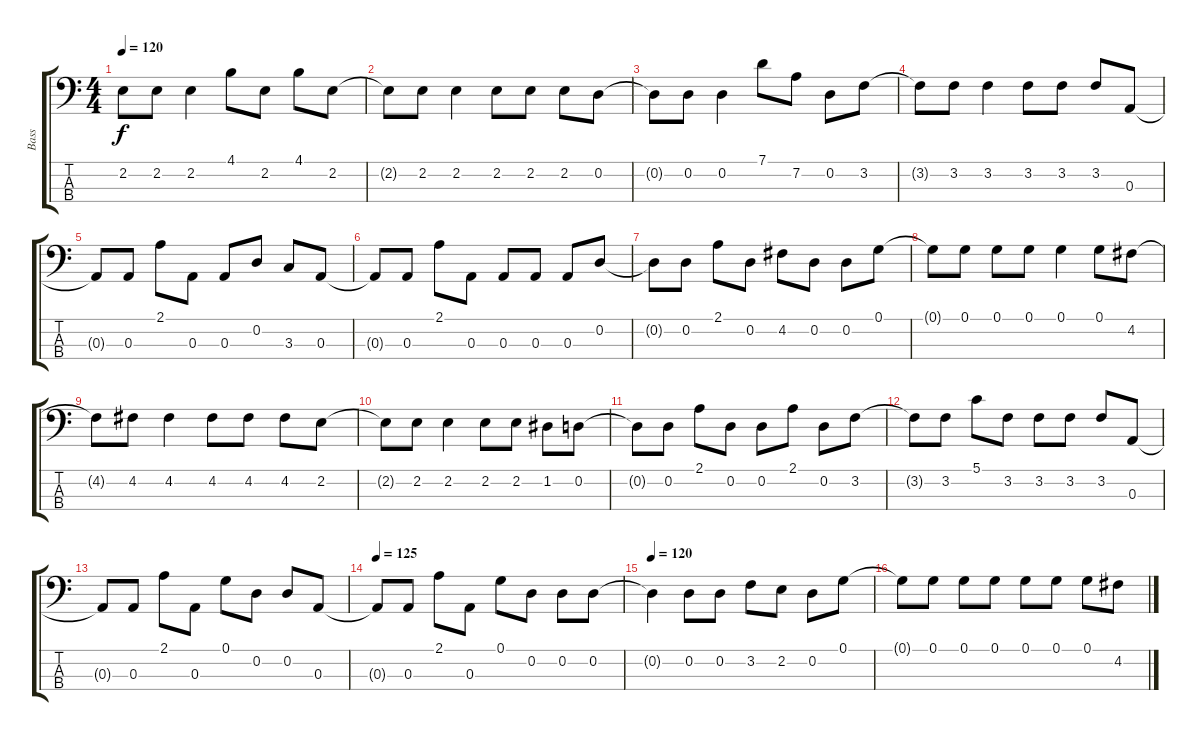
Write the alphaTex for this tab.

\track ("Bass" "Bass") {instrument electricbassfinger}
\staff {score tabs}
\tuning (G2 D2 A1 E1) {hide}
\ts (4 4)
\tempo 120
\clef f4
\ks c
2.2{t}.8{dy f} 2.2.8 2.2.4 4.1.8 2.2.8 4.1.8 2.2.8 |
2.2{t}.8 2.2.8 2.2.4 2.2.8 2.2.8 2.2.8 0.2.8 |
0.2{t}.8 0.2.8 0.2.4 7.1.8 7.2.8 0.2.8 3.2.8 |
3.2{t}.8 3.2.8 3.2.4 3.2.8 3.2.8 3.2.8 0.3.8 |
0.3{t}.8 0.3.8 2.1.8 0.3.8 0.3.8 0.2.8 3.3.8 0.3.8 |
0.3{t}.8 0.3.8 2.1.8 0.3.8 0.3.8 0.3.8 0.3.8 0.2.8 |
0.2{t}.8 0.2.8 2.1.8 0.2.8 4.2.8 0.2.8 0.2.8 0.1.8 |
0.1{t}.8 0.1.8 0.1.8 0.1.8 0.1.4 0.1.8 4.2.8 |
4.2{t}.8 4.2.8 4.2.4 4.2.8 4.2.8 4.2.8 2.2.8 |
2.2{t}.8 2.2.8 2.2.4 2.2.8 2.2.8 1.2.8 0.2.8 |
0.2{t}.8 0.2.8 2.1.8 0.2.8 0.2.8 2.1.8 0.2.8 3.2.8 |
3.2{t}.8 3.2.8 5.1.8 3.2.8 3.2.8 3.2.8 3.2.8 0.3.8 |
0.3{t}.8 0.3.8 2.1.8 0.3.8 0.1.8 0.2.8 0.2.8 0.3.8 |
\tempo 125
0.3{t}.8 0.3.8 2.1.8 0.3.8 0.1.8 0.2.8 0.2.8 0.2.8 |
\tempo 120
0.2{t}.4 0.2.8 0.2.8 3.2.8 2.2.8 0.2.8 0.1.8 |
0.1{t}.8 0.1.8 0.1.8 0.1.8 0.1.8 0.1.8 0.1.8 4.2.8
